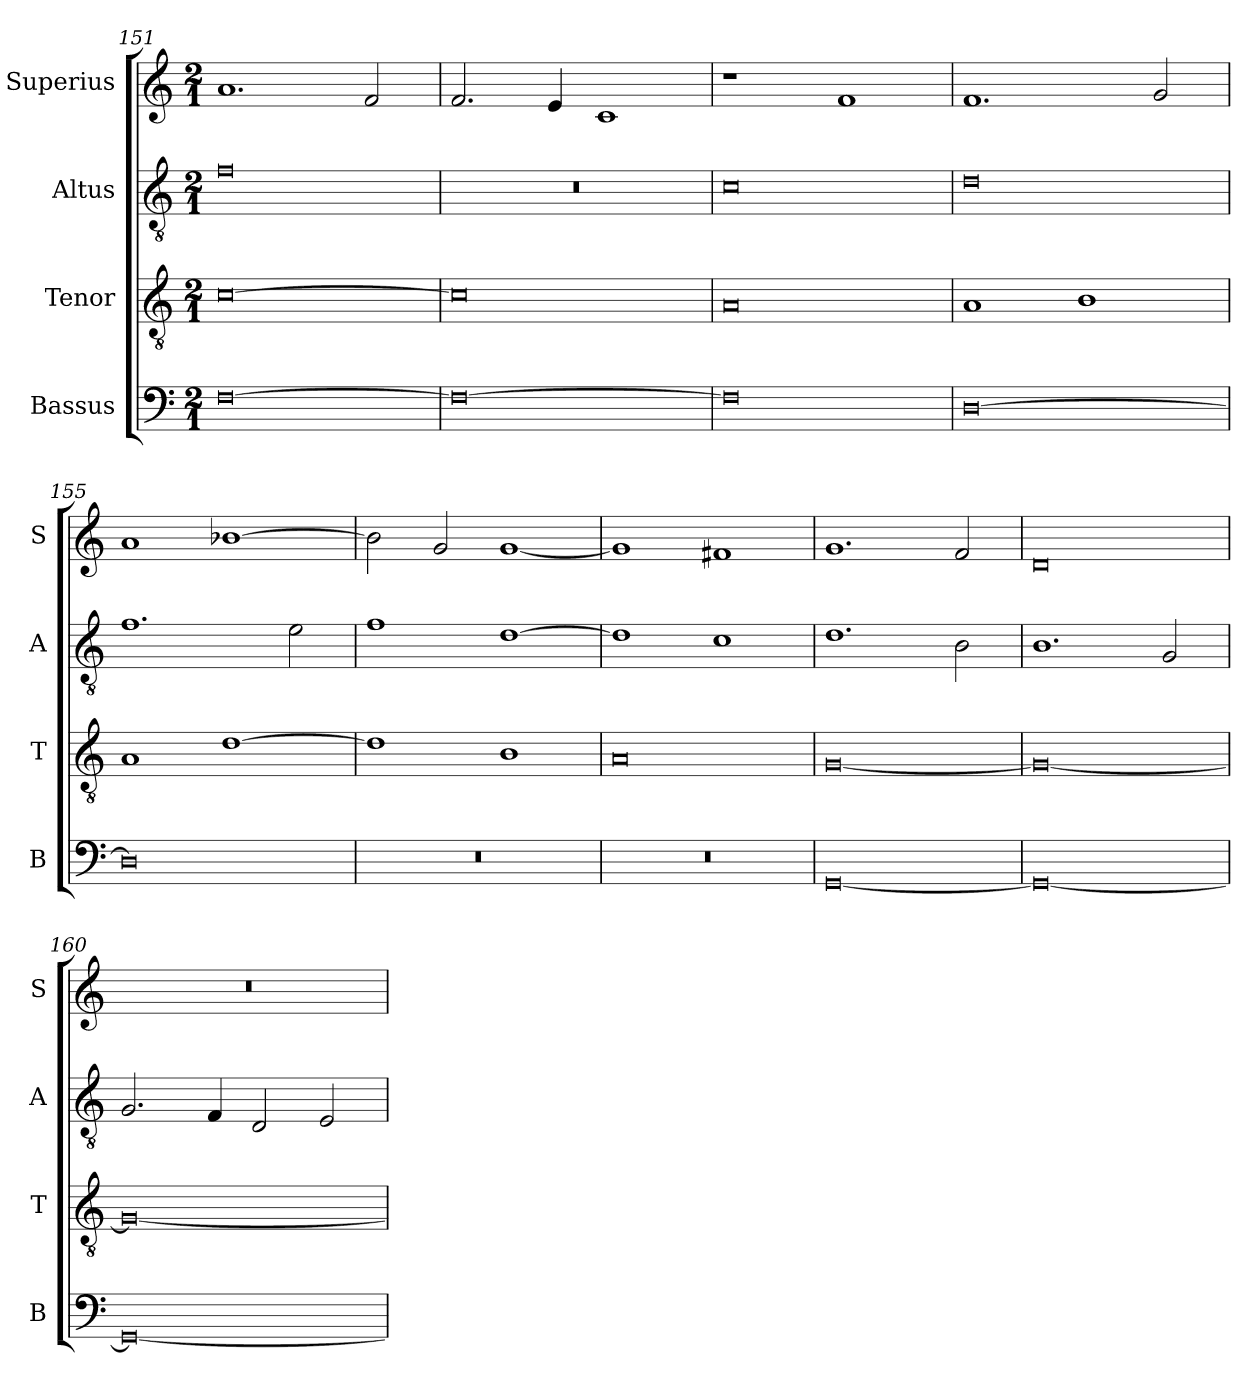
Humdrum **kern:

**kern	**kern	**kern	**kern
*part4	*part3	*part2	*part1
*staff4	*staff3	*staff2	*staff1
*I"Bassus	*I"Tenor	*I"Altus	*I"Superius
*I'B	*I'T	*I'A	*I'S
*clefF4	*clefGv2	*clefGv2	*clefG2
*k[]	*k[]	*k[]	*k[]
*M2/1	*M2/1	*M2/1	*M2/1
=151	=151	=151	=151
[0F	[0c	0f	1.a
.	.	.	2f/
=152	=152	=152	=152
0F_	0c]	0r	2.f/
.	.	.	4e/
.	.	.	1c
=153	=153	=153	=153
0F]	0A	0c	1r
.	.	.	1f
=154	=154	=154	=154
[0D	1A	0d	1.f
.	1B	.	.
.	.	.	2g/
=155	=155	=155	=155
0D]	1A	1.f	1a
.	[1d	.	[1b-X
.	.	2e\	.
=156	=156	=156	=156
0r	1d]	1f	2b-\]
.	.	.	2g/
.	1B	[1d	[1g
=157	=157	=157	=157
0r	0A	1d]	1g]
.	.	1c	1f#X
=158	=158	=158	=158
[0GG	[0G	1.d	1.g
.	.	2B\	2f/
=159	=159	=159	=159
0GG_	0G_	1.B	0d
.	.	2G/	.
=160	=160	=160	=160
0GG_	0G_	2.G/	0r
.	.	4F/	.
.	.	2D/	.
.	.	2E/	.
=	=	=	=
*-	*-	*-	*-
